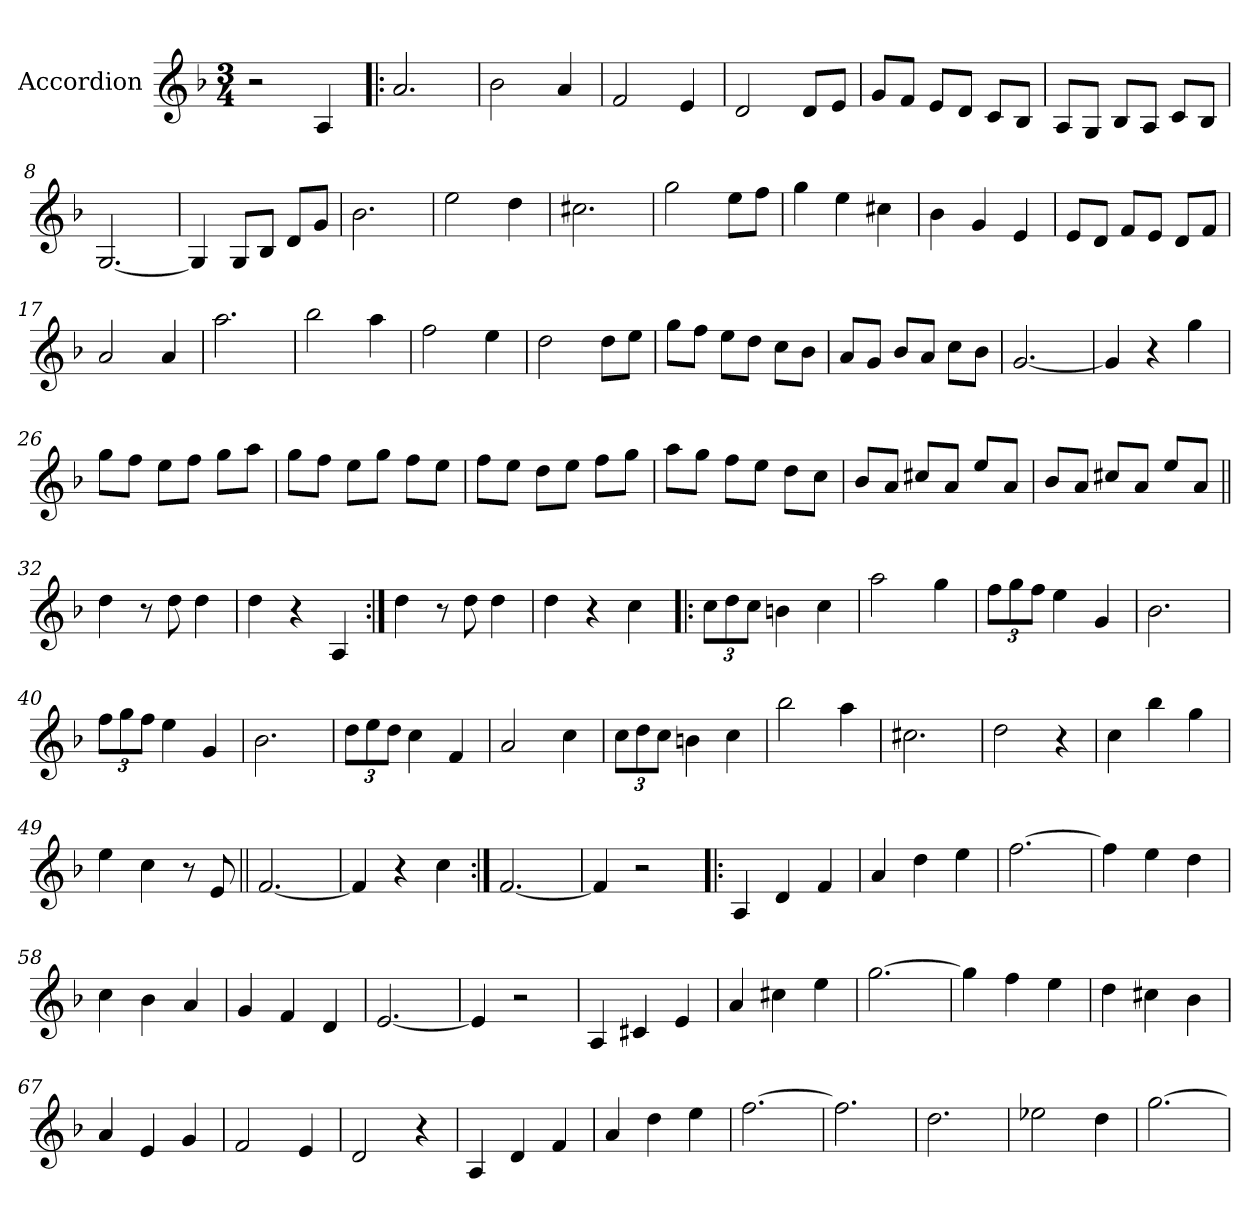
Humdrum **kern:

**kern
*part1
*staff1
*I"Accordion
*I'Acc
*clefG2
*k[b-]
*F:
*M3/4
=1
2r
4A/
=2!|:
2.a/
=3
2b-\
4a/
=4
2f/
4e/
=5
2d/
8d/L
8e/J
!!LO:LB:g=z
=6
8g/L
8f/J
8e/L
8d/J
8c/L
8B-/J
=7
8A/L
8G/J
8B-/L
8A/J
8c/L
8B-/J
=8
[2.G/
=9
4G/]
8G/L
8B-/J
8d/L
8g/J
=10
2.b-\
=11
2ee\
4dd\
!!LO:LB:g=z
=12
2.cc#X\
=13
2gg\
8ee\L
8ff\J
=14
4gg\
4ee\
4cc#X\
=15
4b-\
4g/
4e/
=16
8e/L
8d/J
8f/L
8e/J
8d/L
8f/J
=17
2a/
4a/
!!LO:LB:g=z
=18
2.aa\
=19
2bb-\
4aa\
=20
2ff\
4ee\
=21
2dd\
8dd\L
8ee\J
=22
8gg\L
8ff\J
8ee\L
8dd\J
8cc\L
8b-\J
=23
8a/L
8g/J
8b-/L
8a/J
8cc\L
8b-\J
!!LO:LB:g=z
=24
[2.g/
=25
4g/]
4r
4gg\
=26
8gg\L
8ff\J
8ee\L
8ff\J
8gg\L
8aa\J
=27
8gg\L
8ff\J
8ee\L
8gg\J
8ff\L
8ee\J
=28
8ff\L
8ee\J
8dd\L
8ee\J
8ff\L
8gg\J
=29
8aa\L
8gg\J
8ff\L
8ee\J
8dd\L
8cc\J
!!LO:LB:g=z
=30
8b-/L
8a/J
8cc#X/L
8a/J
8ee/L
8a/J
=31
8b-/L
8a/J
8cc#X/L
8a/J
8ee/L
8a/J
=32||
4dd\
8r
8dd\
4dd\
=33
4dd\
4r
4A/
=34:|!
4dd\
8r
8dd\
4dd\
=35
4dd\
4r
4cc\
!!LO:LB:g=z
=36!|:
*Xbrackettup
12cc\L
12dd\
12cc\J
4bn\
4cc\
=37
2aa\
4gg\
=38
12ff\L
12gg\
12ff\J
4ee\
4g/
=39
2.b-\
=40
12ff\L
12gg\
12ff\J
4ee\
4g/
=41
2.b-\
!!LO:LB:g=z
=42
12dd\L
12ee\
12dd\J
4cc\
4f/
=43
2a/
4cc\
=44
12cc\L
12dd\
12cc\J
4bn\
4cc\
=45
2bb-\
4aa\
=46
2.cc#X\
=47
2dd\
4r
!!LO:LB:g=z
=48
4cc\
4bb-\
4gg\
=49
4ee\
4cc\
8r
8e/
=50||
[2.f/
=51
4f/]
4r
4cc\
=52:|!
[2.f/
=53
4f/]
2r
!!LO:LB:g=z
=54!|:
4A/
4d/
4f/
=55
4a/
4dd\
4ee\
=56
[2.ff\
=57
4ff\]
4ee\
4dd\
=58
4cc\
4b-\
4a/
=59
4g/
4f/
4d/
!!LO:PB:g=z
=60
[2.e/
=61
4e/]
2r
=62
4A/
4c#X/
4e/
=63
4a/
4cc#X\
4ee\
=64
[2.gg\
=65
4gg\]
4ff\
4ee\
!!LO:LB:g=z
=66
4dd\
4cc#X\
4b-\
=67
4a/
4e/
4g/
=68
2f/
4e/
=69
2d/
4r
=70
4A/
4d/
4f/
=71
4a/
4dd\
4ee\
!!LO:LB:g=z
=72
[2.ff\
=73
2.ff\]
=74
2.dd\
=75
2ee-X\
4dd\
=76
[2.gg\
=
*-
